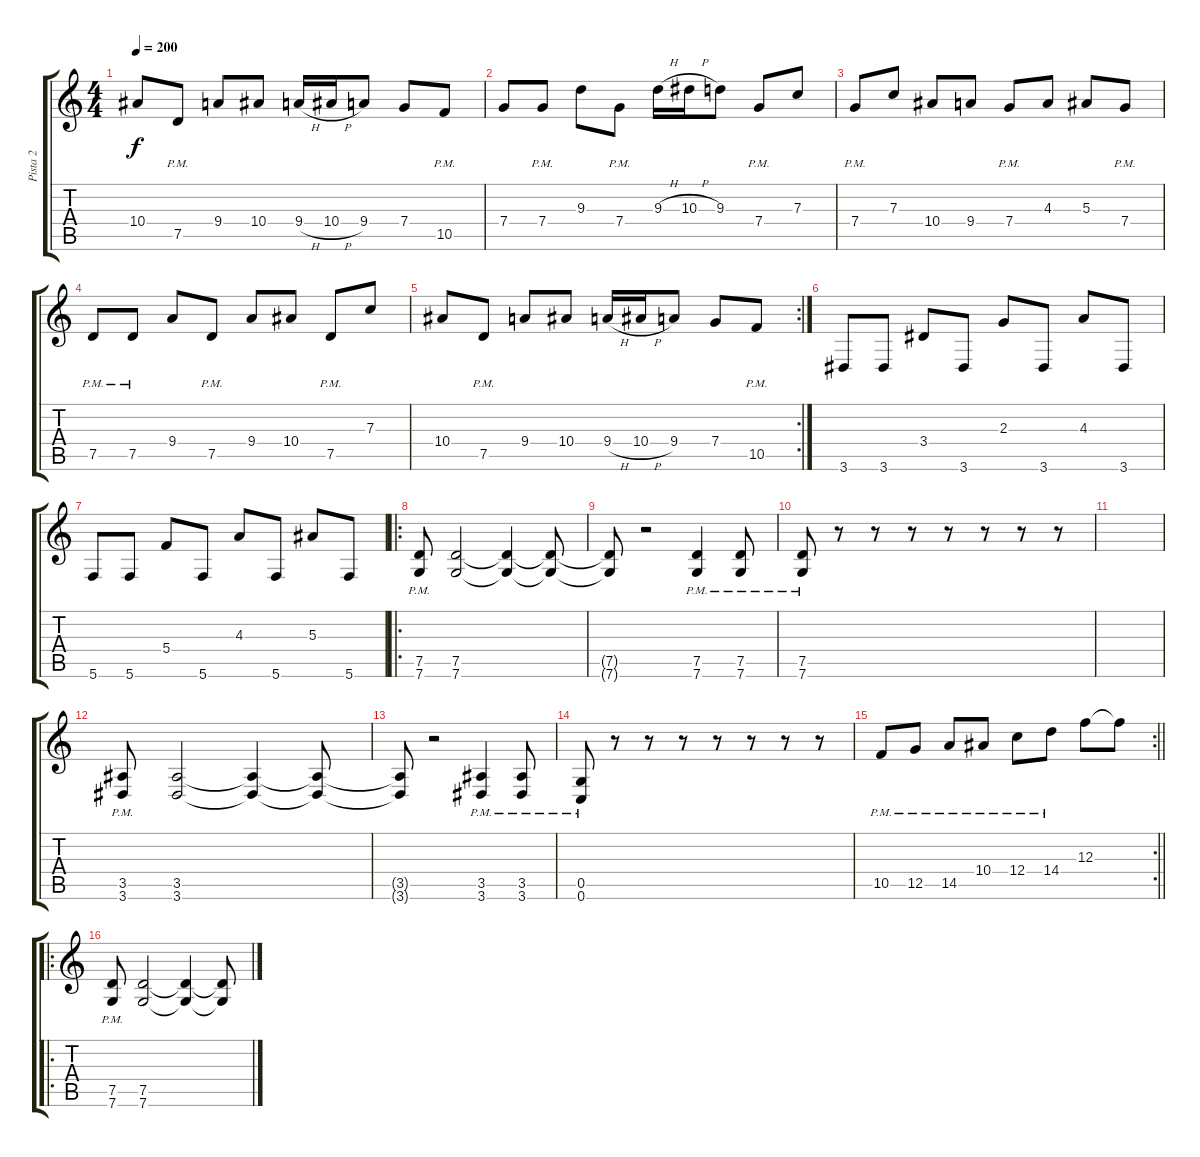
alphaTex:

\track ("Pista 2" "Pista 2") {instrument distortionguitar}
\staff {score tabs}
\tuning (D4 A3 F3 C3 G2 C2) {hide}
\ts (4 4)
\tempo 200
\clef g2
\ks c
10.4.8{dy f} 7.5{pm}.8 9.4.8 10.4.8 9.4{h}.16 10.4{h}.16 9.4.8 7.4.8 10.5{pm}.8 |
7.4.8 7.4{pm}.8 9.3.8 7.4{pm}.8 9.3{h}.16 10.3{h}.16 9.3.8 7.4{pm}.8 7.3.8 |
7.4{pm}.8 7.3.8 10.4.8 9.4.8 7.4{pm}.8 4.3.8 5.3.8 7.4{pm}.8 |
7.5{pm}.8 7.5{pm}.8 9.4.8 7.5{pm}.8 9.4.8 10.4.8 7.5{pm}.8 7.3.8 |
\rc 2
10.4.8 7.5{pm}.8 9.4.8 10.4.8 9.4{h}.16 10.4{h}.16 9.4.8 7.4.8 10.5{pm}.8 |
3.6.8 3.6.8 3.4.8 3.6.8 2.3.8 3.6.8 4.3.8 3.6.8 |
5.6.8 5.6.8 5.4.8 5.6.8 4.3.8 5.6.8 5.3.8 5.6.8 |
\ro
(7.5{pm} 7.6{pm}).8 (7.5 7.6).2 (7.5{t} 7.6{t}).4 (7.5{t} 7.6{t}).8 |
(7.5{t} 7.6{t}).8 r.2 (7.5{pm} 7.6{pm}).4 (7.5{pm} 7.6{pm}).8 |
(7.5{pm} 7.6{pm}).8 r.8 r.8 r.8 r.8 r.8 r.8 r.8 |
|
(3.5{pm} 3.6{pm}).8 (3.5 3.6).2 (3.5{t} 3.6{t}).4 (3.5{t} 3.6{t}).8 |
(3.5{t} 3.6{t}).8 r.2 (3.5{pm} 3.6{pm}).4 (3.5{pm} 3.6{pm}).8 |
(0.5{pm} 0.6{pm}).8 r.8 r.8 r.8 r.8 r.8 r.8 r.8 |
\rc 2
\barLineRight lightlight
10.5{pm}.8 12.5{pm}.8 14.5{pm}.8 10.4{pm}.8 12.4{pm}.8 14.4{pm}.8 12.3.8 12.3{t}.8 |
\ro
(7.5{pm} 7.6{pm}).8 (7.5 7.6).2 (7.5{t} 7.6{t}).4 (7.5{t} 7.6{t}).8
